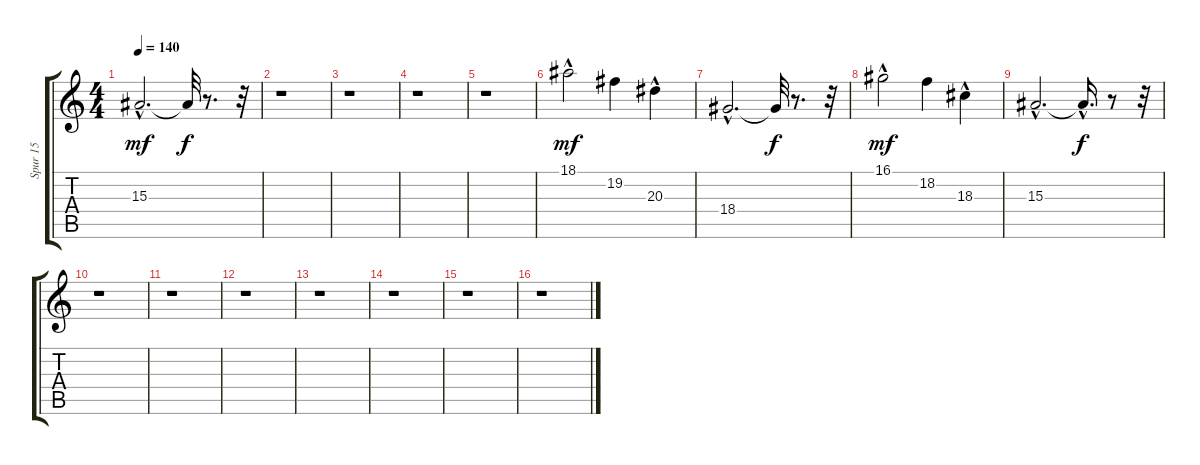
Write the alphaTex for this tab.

\track ("Spur 15" "Spur 15") {instrument tubularbells}
\staff {score tabs}
\tuning (E4 B3 G3 D3 A2 E2) {hide}
\ts (4 4)
\tempo 140
\clef g2
\ks c
15.3{hac}.2{d dy mf} 15.3{t}.32{dy f} r.8{d} r.32 |
r.1 |
r.1 |
r.1 |
r.1 |
18.1{hac}.2{dy mf} 19.2.4 20.3{hac}.4 |
18.4{hac}.2{d} 18.4{t}.32{dy f} r.8{d} r.32 |
16.1{hac}.2{dy mf} 18.2.4 18.3{hac}.4 |
15.3{hac}.2{d} 15.3{hac t}.16{d dy f} r.8 r.32 |
r.1 |
r.1 |
r.1 |
r.1 |
r.1 |
r.1 |
r.1
